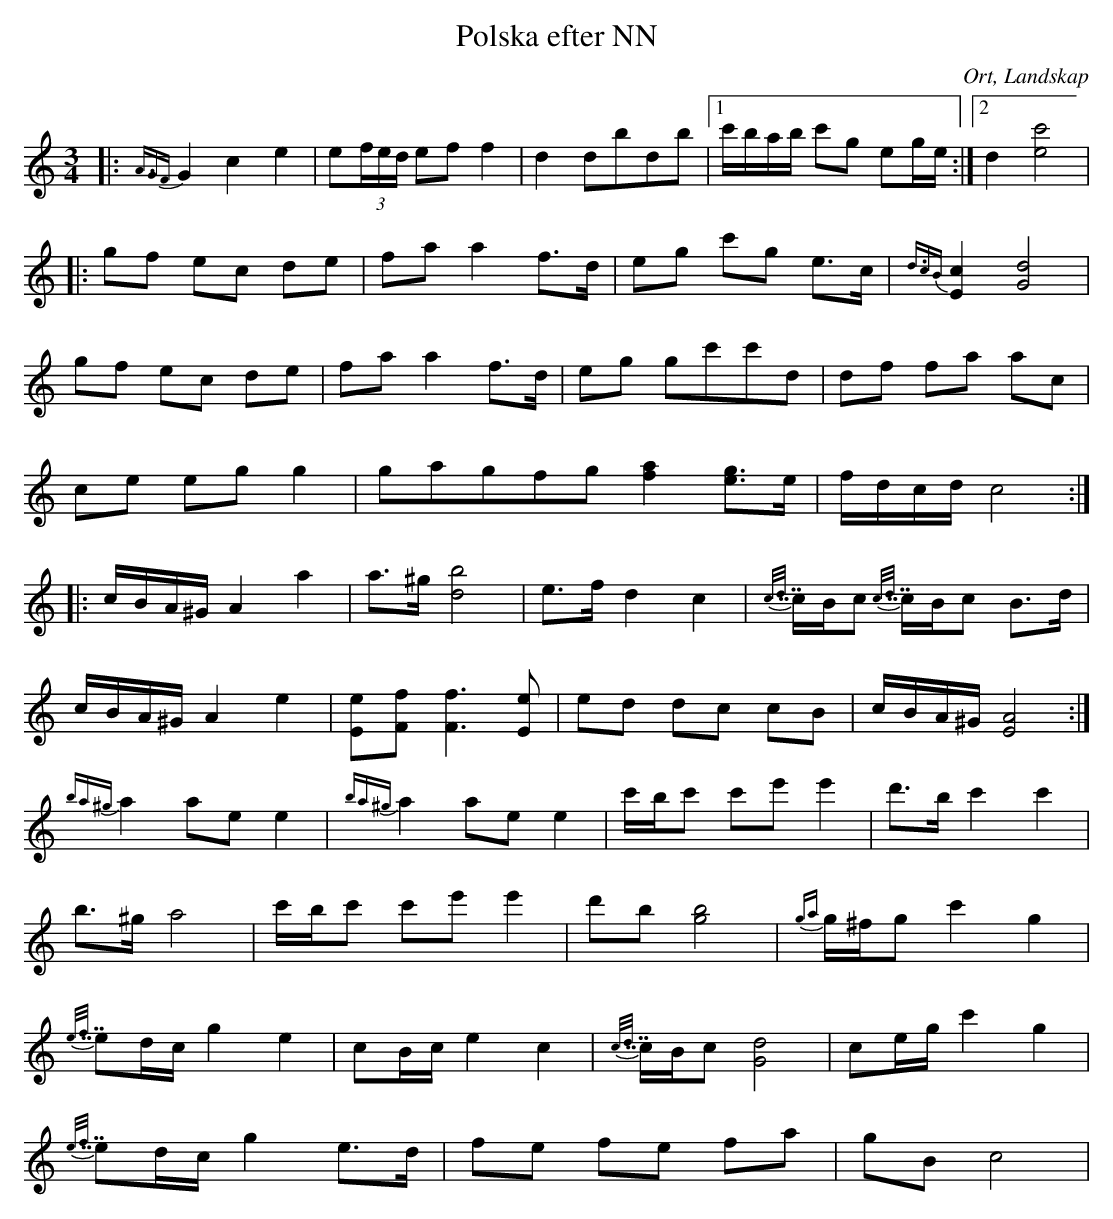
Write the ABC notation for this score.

X:1
T:Polska efter NN
O:Ort, Landskap
M:3/4
L:1/8
K:C
|:{A3/2GF}G2 c2 e2|e(3f/e/d/ ef f2|d2 dbdb|1 c'/b/a/b/ c'g eg/e/:|2 d2 [e4c'4]|
|:gf ec de|fa a2 f>d|eg c'g e>c|{d3/2cB}[c2E2] [G4d4]|
gf ec de|fa a2 f>d|eg gc'c'd|df fa ac|
ce eg g2|g2/5a2/5g2/5f2/5g2/5 [f2a2] [eg]>e|f/d/c/d/  c4:|
|:c/B/A/^G/ A2 a2|a>^g [d4b4]|e>f d2 c2|{c7/8d7/8}c/B/c {c7/8d7/8}c/B/c B>d|
c/B/A/^G/ A2 e2|[Ee][Ff] [F3f3] [Ee] |ed dc cB|c/B/A/^G/ [E4A4]:|
{ba^g}a2 ae e2|{ba^g}a2 ae e2|c'/b/c' c'e' e'2  |d'>b c'2 c'2|
 b>^g a4|c'/b/c' c'e' e'2|d'b [g4b4]|{ga}g/^f/g c'2 g2|
{e7/8f7/8}ed/c/ g2 e2|cB/c/ e2 c2|{c7/8d7/8}c/B/c [G4d4]|ce/g/ c'2 g2|
{e7/8f7/8}ed/c/ g2 e>d|fe fe fa|gB c4|
